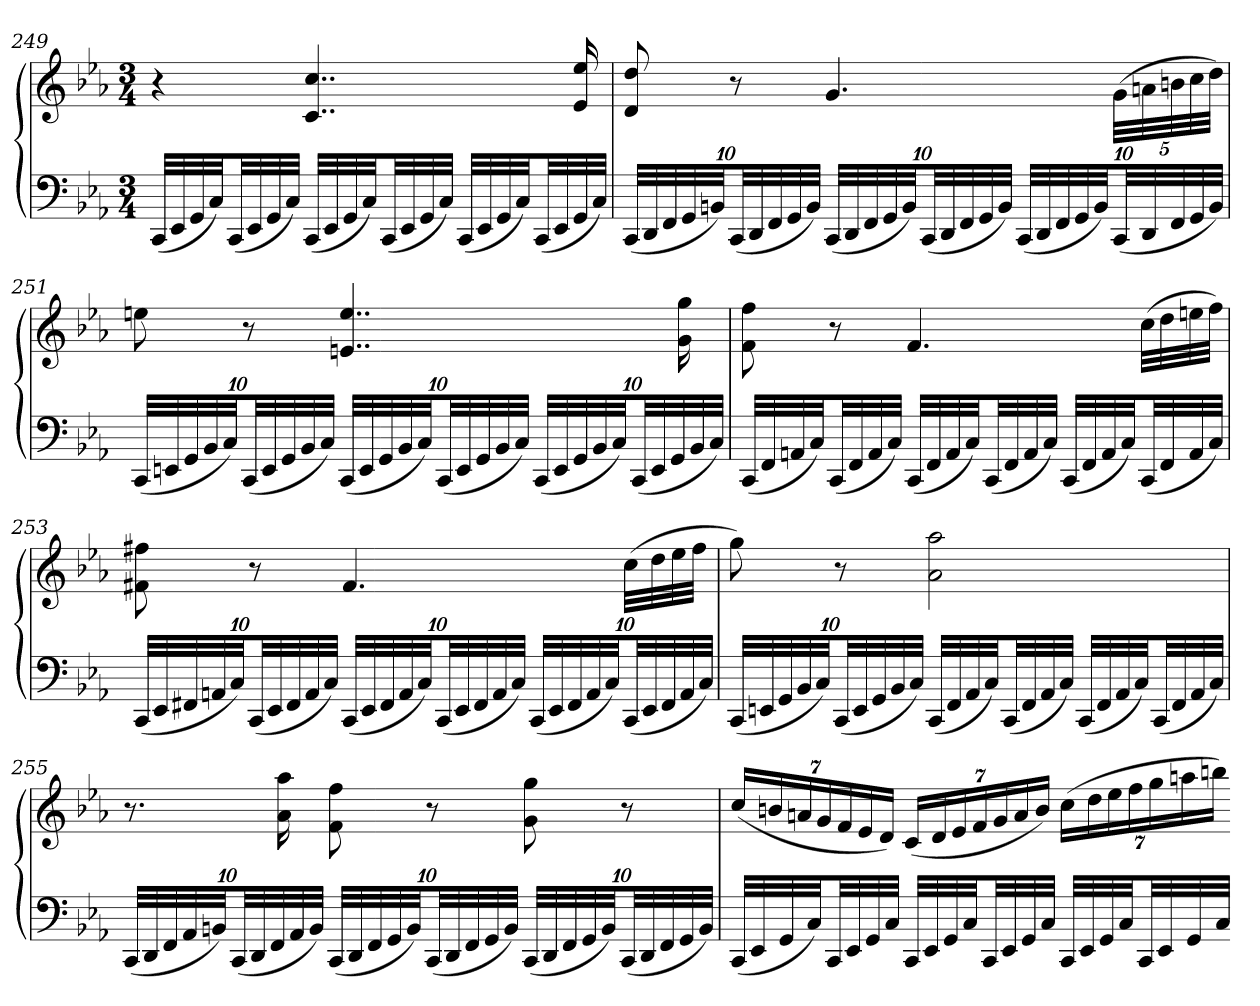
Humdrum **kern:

**kern	**kern
*part1	*part1
*staff2	*staff1
*clefF4	*clefG2
*k[b-e-a-]	*k[b-e-a-]
*c:	*c:
*M3/4	*M3/4
=249	=249
(32CCLLL	4r
32EE-	.
32GG	.
32CJJ)	.
(32CCLL	.
32EE-	.
32GG	.
32CJJJ)	.
(32CCLLL	4..c 4..cc
32EE-	.
32GG	.
32CJJ)	.
(32CCLL	.
32EE-	.
32GG	.
32CJJJ)	.
(32CCLLL	.
32EE-	.
32GG	.
32CJJ)	.
(32CCLL	.
32EE-	.
32GG	16e- 16ee-
32CJJJ)	.
=250	=250
(40CCLLL	8d 8dd
40DD	.
40FF	.
40GG	.
40BBnJJ)	.
(40CCLL	8r
40DD	.
40FF	.
40GG	.
40BBJJJ)	.
(40CCLLL	4.g
40DD	.
40FF	.
40GG	.
40BBJJ)	.
(40CCLL	.
40DD	.
40FF	.
40GG	.
40BBJJJ)	.
(40CCLLL	.
40DD	.
40FF	.
40GG	.
40BBJJ)	.
(40CCLL	(40gLLL
40DD	40an
40FF	40bn
40GG	40cc
40BBJJJ)	40ddJJJ)
=251	=251
(40CCLLL	8een
40EEn	.
40GG	.
40BB-	.
40CJJ)	.
(40CCLL	8r
40EE	.
40GG	.
40BB-	.
40CJJJ)	.
(40CCLLL	4..en 4..ee
40EE	.
40GG	.
40BB-	.
40CJJ)	.
(40CCLL	.
40EE	.
40GG	.
40BB-	.
40CJJJ)	.
(40CCLLL	.
40EE	.
40GG	.
40BB-	.
40CJJ)	.
(40CCLL	.
40EE	.
40GG	.
.	16g 16gg
40BB-	.
40CJJJ)	.
=252	=252
(32CCLLL	8f 8ff
32FF	.
32AAn	.
32CJJ)	.
(32CCLL	8r
32FF	.
32AA	.
32CJJJ)	.
(32CCLLL	4.f
32FF	.
32AA	.
32CJJ)	.
(32CCLL	.
32FF	.
32AA	.
32CJJJ)	.
(32CCLLL	.
32FF	.
32AA	.
32CJJ)	.
(32CCLL	(32ccLLL
32FF	32dd
32AA	32een
32CJJJ)	32ffJJJ)
=253	=253
(40CCLLL	8f#X 8ff#X
40EE-	.
40FF#X	.
40AAn	.
40CJJ)	.
(40CCLL	8r
40EE-	.
40FF#	.
40AA	.
40CJJJ)	.
(40CCLLL	4.f#
40EE-	.
40FF#	.
40AA	.
40CJJ)	.
(40CCLL	.
40EE-	.
40FF#	.
40AA	.
40CJJJ)	.
(40CCLLL	.
40EE-	.
40FF#	.
40AA	.
40CJJ)	.
(40CCLL	(32ccLLL
40EE-	.
.	32dd
40FF#	.
.	32ee-
40AA	.
.	32ff#JJJ
40CJJJ)	.
=254	=254
(40CCLLL	8gg)
40EEn	.
40GG	.
40BB-	.
40CJJ)	.
(40CCLL	8r
40EE	.
40GG	.
40BB-	.
40CJJJ)	.
(32CCLLL	2a- 2aa-
32FF	.
32AA-	.
32CJJ)	.
(32CCLL	.
32FF	.
32AA-	.
32CJJJ)	.
(32CCLLL	.
32FF	.
32AA-	.
32CJJ)	.
(32CCLL	.
32FF	.
32AA-	.
32CJJJ)	.
=255	=255
(40CCLLL	8.r
40DD	.
40FF	.
40AA-	.
40BBnJJ)	.
(40CCLL	.
40DD	.
40FF	.
.	16a- 16aa-
40AA-	.
40BBJJJ)	.
(40CCLLL	8f 8ff
40DD	.
40FF	.
40GG	.
40BBJJ)	.
(40CCLL	8r
40DD	.
40FF	.
40GG	.
40BBJJJ)	.
(40CCLLL	8g 8gg
40DD	.
40FF	.
40GG	.
40BBJJ)	.
(40CCLL	8r
40DD	.
40FF	.
40GG	.
40BBJJJ)	.
=256	=256
(32CCLLL	(28ccLL
32EE-	.
.	28bn
32GG	.
.	28an
32CJJ)	.
.	28g
32CCLL	.
.	28f
32EE-	.
.	28e-
32GG	.
.	28dJJ)
32CJJJ	.
32CCLLL	(28cLL
32EE-	.
.	28d
32GG	.
.	28e-
32CJJ	.
.	28f
32CCLL	.
.	28g
32EE-	.
.	28a
32GG	.
.	28bJJ)
32CJJJ	.
32CCLLL	(28ccLL
32EE-	.
.	28dd
32GG	.
.	28ee-
32CJJ	.
.	28ff
32CCLL	.
.	28gg
32EE-	.
.	28aan
32GG	.
.	28bbnJJ)
32CJJJ	.
=-	=-
*-	*-
